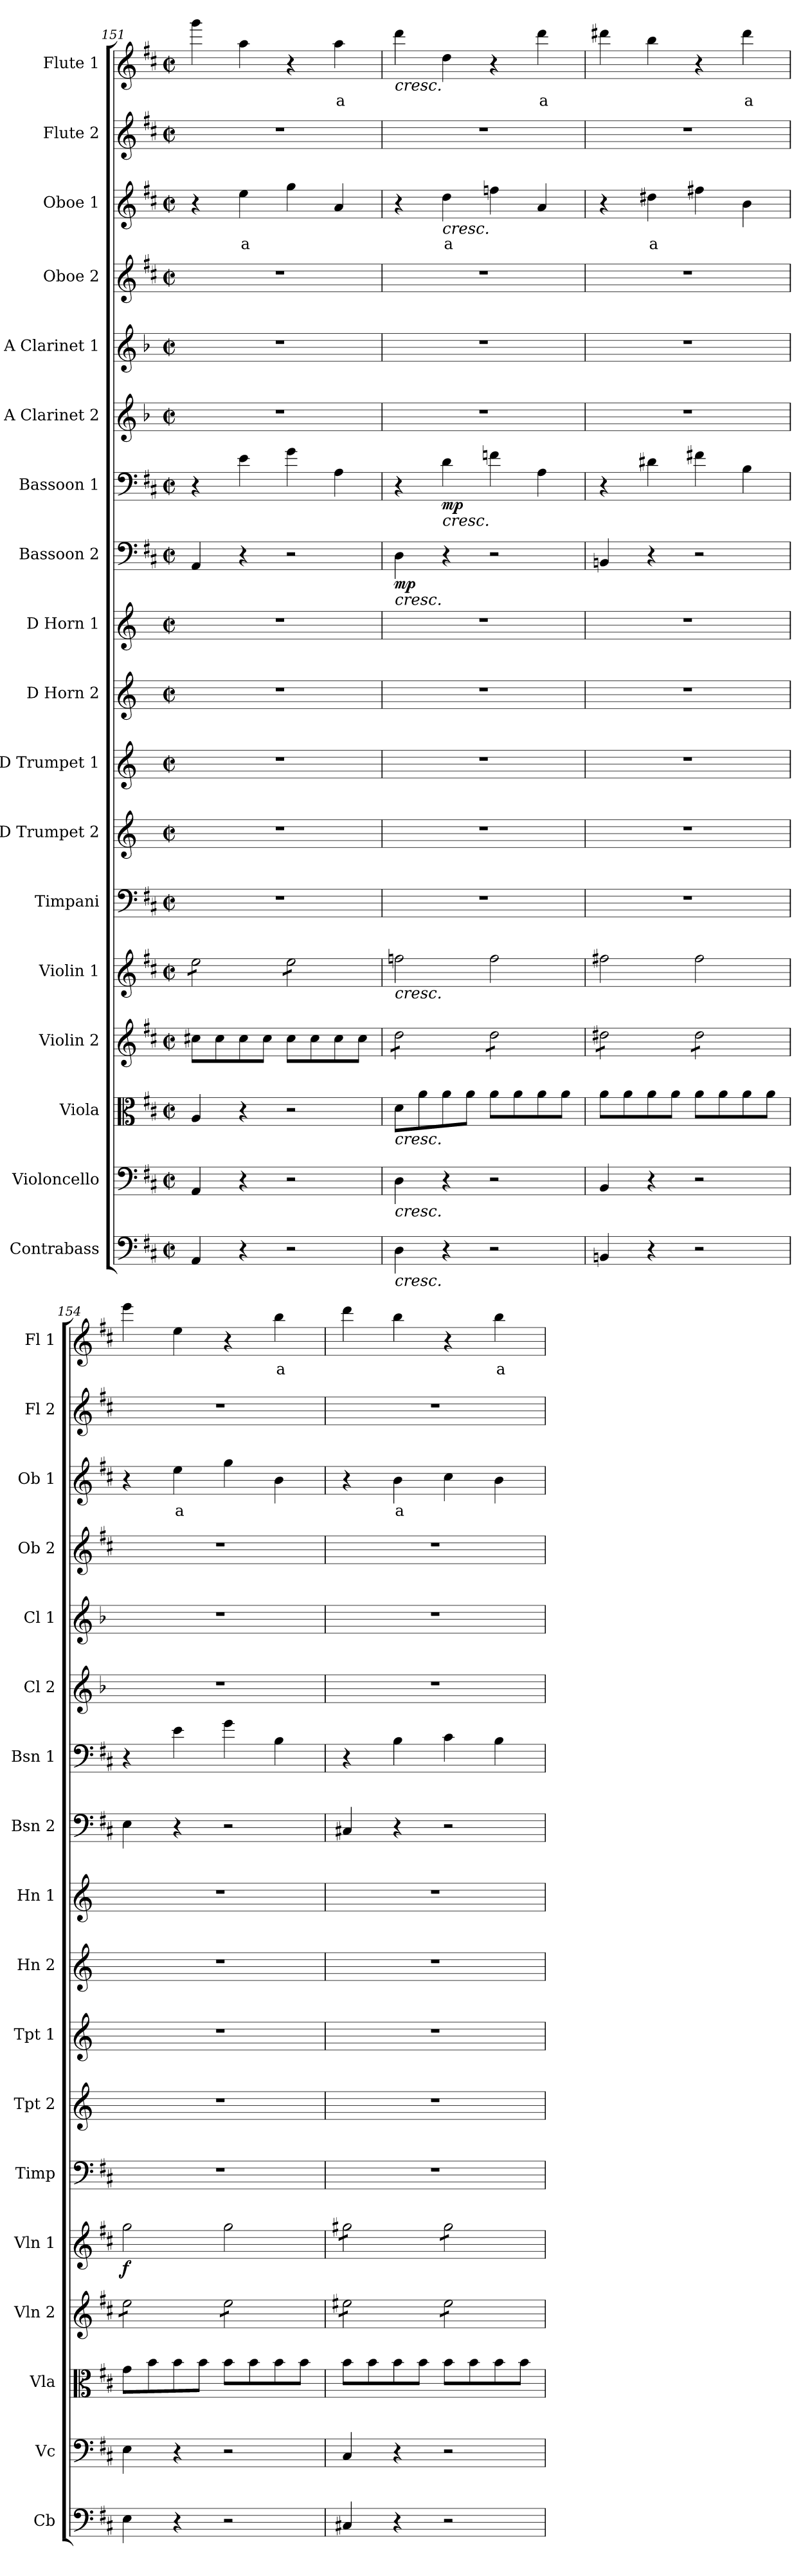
**kern	**kern	**kern	**kern	**kern	**dynam	**kern	**kern	**kern	**kern	**kern	**kern	**dynam	**kern	**dynam	**kern	**kern	**kern	**kern	**text	**kern	**kern	**text
*part18	*part17	*part16	*part15	*part14	*part14	*part13	*part12	*part11	*part10	*part9	*part8	*part8	*part7	*part7	*part6	*part5	*part4	*part3	*part3	*part2	*part1	*part1
*staff18	*staff17	*staff16	*staff15	*staff14	*staff14	*staff13	*staff12	*staff11	*staff10	*staff9	*staff8	*staff8	*staff7	*staff7	*staff6	*staff5	*staff4	*staff3	*staff3	*staff2	*staff1	*staff1
*I"Contrabass	*I"Violoncello	*I"Viola	*I"Violin 2	*I"Violin 1	*	*I"Timpani	*I"D Trumpet 2	*I"D Trumpet 1	*I"D Horn 2	*I"D Horn 1	*I"Bassoon 2	*	*I"Bassoon 1	*	*I"A Clarinet 2	*I"A Clarinet 1	*I"Oboe 2	*I"Oboe 1	*	*I"Flute 2	*I"Flute 1	*
*I'Cb	*I'Vc	*I'Vla	*I'Vln 2	*I'Vln 1	*	*I'Timp	*I'Tpt 2	*I'Tpt 1	*I'Hn 2	*I'Hn 1	*I'Bsn 2	*	*I'Bsn 1	*	*I'Cl 2	*I'Cl 1	*I'Ob 2	*I'Ob 1	*	*I'Fl 2	*I'Fl 1	*
!!LO:PB:g=z
*clefF4	*clefF4	*clefC3	*clefG2	*clefG2	*	*clefF4	*clefG2	*clefG2	*clefG2	*clefG2	*clefF4	*	*clefF4	*	*clefG2	*clefG2	*clefG2	*clefG2	*	*clefG2	*clefG2	*
*ITrd7c12	*	*	*	*	*	*	*ITrd-1c-2	*ITrd-1c-2	*ITrd6c10	*ITrd6c10	*	*	*	*	*ITrd2c3	*ITrd2c3	*	*	*	*	*	*
*k[f#c#]	*k[f#c#]	*k[f#c#]	*k[f#c#]	*k[f#c#]	*	*k[f#c#]	*k[f#c#]	*k[f#c#]	*k[f#c#]	*k[f#c#]	*k[f#c#]	*	*k[f#c#]	*	*k[f#c#]	*k[f#c#]	*k[f#c#]	*k[f#c#]	*	*k[f#c#]	*k[f#c#]	*
*M2/2	*M2/2	*M2/2	*M2/2	*M2/2	*	*M2/2	*M2/2	*M2/2	*M2/2	*M2/2	*M2/2	*	*M2/2	*	*M2/2	*M2/2	*M2/2	*M2/2	*	*M2/2	*M2/2	*
*met(c|)	*met(c|)	*met(c|)	*met(c|)	*met(c|)	*	*met(c|)	*met(c|)	*met(c|)	*met(c|)	*met(c|)	*met(c|)	*	*met(c|)	*	*met(c|)	*met(c|)	*met(c|)	*met(c|)	*	*met(c|)	*met(c|)	*
=151	=151	=151	=151	=151	=151	=151	=151	=151	=151	=151	=151	=151	=151	=151	=151	=151	=151	=151	=151	=151	=151	=151
*	*	*	*	*tremolo	*	*	*	*	*	*	*	*	*	*	*	*	*	*	*	*	*	*
4AAA/	4AA/	4A/	8cc#X\L	8ee\L	.	1r	1r	1r	1r	1r	4AA/	.	4r	.	1r	1r	1r	4r	.	1r	4ggg\	.
.	.	.	8cc#\	8ee\	.	.	.	.	.	.	.	.	.	.	.	.	.	.	.	.	.	.
!	!	!	!	!	!	!	!	!	!	!	!	!	!	!	!	!	!	!	!LO:LY:b:color=#FF0000	!	!	!
4r	4r	4r	8cc#\	8ee\	.	.	.	.	.	.	4r	.	4e\	.	.	.	.	4ee\	a	.	4aa\	.
.	.	.	8cc#\J	8ee\J	.	.	.	.	.	.	.	.	.	.	.	.	.	.	.	.	.	.
2r	2r	2r	8cc#\L	8ee\L	.	.	.	.	.	.	2r	.	4g\	.	.	.	.	4gg\	.	.	4r	.
.	.	.	8cc#\	8ee\	.	.	.	.	.	.	.	.	.	.	.	.	.	.	.	.	.	.
!	!	!	!	!	!	!	!	!	!	!	!	!	!	!	!	!	!	!	!	!	!	!LO:LY:b:color=#FF0000
.	.	.	8cc#\	8ee\	.	.	.	.	.	.	.	.	4A\	.	.	.	.	4a/	.	.	4aa\	a
.	.	.	8cc#\J	8ee\J	.	.	.	.	.	.	.	.	.	.	.	.	.	.	.	.	.	.
*	*	*	*	*Xtremolo	*	*	*	*	*	*	*	*	*	*	*	*	*	*	*	*	*	*
=152	=152	=152	=152	=152	=152	=152	=152	=152	=152	=152	=152	=152	=152	=152	=152	=152	=152	=152	=152	=152	=152	=152
!	!	!	!	!	!	!	!	!	!	!	!	!	!	!	!	!	!	!	!	!	!LO:TX:b:i:t=cresc.	!
!	!	!	!	!	!	!	!	!	!	!	!LO:TX:b:i:t=cresc.	!	!	!	!	!	!	!	!	!	!	!
!	!	!	!	!LO:TX:b:i:t=cresc.	!	!	!	!	!	!	!	!	!	!	!	!	!	!	!	!	!	!
!	!	!	!LO:TX:b:i:t=cresc.	!	!	!	!	!	!	!	!	!	!	!	!	!	!	!	!	!	!	!
!	!	!LO:TX:b:i:t=cresc.	!	!	!	!	!	!	!	!	!	!	!	!	!	!	!	!	!	!	!	!
!	!LO:TX:b:i:t=cresc.	!	!	!	!	!	!	!	!	!	!	!	!	!	!	!	!	!	!	!	!	!
!LO:TX:b:i:t=cresc.	!	!	!	!	!	!	!	!	!	!	!	!	!	!	!	!	!	!	!	!	!	!
!	!	!	!	!	!	!	!	!	!	!	!	!LO:DY:b	!	!	!	!	!	!	!	!	!	!
*	*	*	*tremolo	*	*	*	*	*	*	*	*	*	*	*	*	*	*	*	*	*	*	*
4DD\	4D\	8d\L	8dd\L	2ffn\	.	1r	1r	1r	1r	1r	4D\	mp	4r	.	1r	1r	1r	4r	.	1r	4ddd\	.
.	.	8a\	8dd\	.	.	.	.	.	.	.	.	.	.	.	.	.	.	.	.	.	.	.
!	!	!	!	!	!	!	!	!	!	!	!	!	!	!	!	!	!	!LO:TX:b:i:t=cresc.	!	!	!	!
!	!	!	!	!	!	!	!	!	!	!	!	!	!LO:TX:b:i:t=cresc.	!	!	!	!	!	!	!	!	!
!	!	!	!	!	!	!	!	!	!	!	!	!	!	!LO:DY:b	!	!	!	!	!LO:LY:b:color=#FF0000	!	!	!
4r	4r	8a\	8dd\	.	.	.	.	.	.	.	4r	.	4d\	mp	.	.	.	4dd\	a	.	4dd\	.
.	.	8a\J	8dd\J	.	.	.	.	.	.	.	.	.	.	.	.	.	.	.	.	.	.	.
2r	2r	8a\L	8dd\L	2ff\	.	.	.	.	.	.	2r	.	4fn\	.	.	.	.	4ffn\	.	.	4r	.
.	.	8a\	8dd\	.	.	.	.	.	.	.	.	.	.	.	.	.	.	.	.	.	.	.
!	!	!	!	!	!	!	!	!	!	!	!	!	!	!	!	!	!	!	!	!	!	!LO:LY:b:color=#FF0000
.	.	8a\	8dd\	.	.	.	.	.	.	.	.	.	4A\	.	.	.	.	4a/	.	.	4ddd\	a
.	.	8a\J	8dd\J	.	.	.	.	.	.	.	.	.	.	.	.	.	.	.	.	.	.	.
=153	=153	=153	=153	=153	=153	=153	=153	=153	=153	=153	=153	=153	=153	=153	=153	=153	=153	=153	=153	=153	=153	=153
4BBBn/	4BB/	8a\L	8dd#X\L	2ff#X\	.	1r	1r	1r	1r	1r	4BBn/	.	4r	.	1r	1r	1r	4r	.	1r	4ddd#X\	.
.	.	8a\	8dd#X\	.	.	.	.	.	.	.	.	.	.	.	.	.	.	.	.	.	.	.
!	!	!	!	!	!	!	!	!	!	!	!	!	!	!	!	!	!	!	!LO:LY:b:color=#FF0000	!	!	!
4r	4r	8a\	8dd#X\	.	.	.	.	.	.	.	4r	.	4d#X\	.	.	.	.	4dd#X\	a	.	4bb\	.
.	.	8a\J	8dd#X\J	.	.	.	.	.	.	.	.	.	.	.	.	.	.	.	.	.	.	.
2r	2r	8a\L	8dd#\L	2ff#\	.	.	.	.	.	.	2r	.	4f#X\	.	.	.	.	4ff#X\	.	.	4r	.
.	.	8a\	8dd#\	.	.	.	.	.	.	.	.	.	.	.	.	.	.	.	.	.	.	.
!	!	!	!	!	!	!	!	!	!	!	!	!	!	!	!	!	!	!	!	!	!	!LO:LY:b:color=#FF0000
.	.	8a\	8dd#\	.	.	.	.	.	.	.	.	.	4B\	.	.	.	.	4b\	.	.	4ddd#\	a
.	.	8a\J	8dd#\J	.	.	.	.	.	.	.	.	.	.	.	.	.	.	.	.	.	.	.
=154	=154	=154	=154	=154	=154	=154	=154	=154	=154	=154	=154	=154	=154	=154	=154	=154	=154	=154	=154	=154	=154	=154
!	!	!	!	!	!LO:DY:b	!	!	!	!	!	!	!	!	!	!	!	!	!	!	!	!	!
4EE\	4E\	8g\L	8ee\L	2gg\	f	1r	1r	1r	1r	1r	4E\	.	4r	.	1r	1r	1r	4r	.	1r	4eee\	.
.	.	8b\	8ee\	.	.	.	.	.	.	.	.	.	.	.	.	.	.	.	.	.	.	.
!	!	!	!	!	!	!	!	!	!	!	!	!	!	!	!	!	!	!	!LO:LY:b:color=#FF0000	!	!	!
4r	4r	8b\	8ee\	.	.	.	.	.	.	.	4r	.	4e\	.	.	.	.	4ee\	a	.	4ee\	.
.	.	8b\J	8ee\J	.	.	.	.	.	.	.	.	.	.	.	.	.	.	.	.	.	.	.
2r	2r	8b\L	8ee\L	2gg\	.	.	.	.	.	.	2r	.	4g\	.	.	.	.	4gg\	.	.	4r	.
.	.	8b\	8ee\	.	.	.	.	.	.	.	.	.	.	.	.	.	.	.	.	.	.	.
!	!	!	!	!	!	!	!	!	!	!	!	!	!	!	!	!	!	!	!	!	!	!LO:LY:b:color=#FF0000
.	.	8b\	8ee\	.	.	.	.	.	.	.	.	.	4B\	.	.	.	.	4b\	.	.	4bb\	a
.	.	8b\J	8ee\J	.	.	.	.	.	.	.	.	.	.	.	.	.	.	.	.	.	.	.
=155	=155	=155	=155	=155	=155	=155	=155	=155	=155	=155	=155	=155	=155	=155	=155	=155	=155	=155	=155	=155	=155	=155
*	*	*	*	*tremolo	*	*	*	*	*	*	*	*	*	*	*	*	*	*	*	*	*	*
4CC#X/	4C#/	8b\L	8ee#X\L	8gg#X\L	.	1r	1r	1r	1r	1r	4C#X/	.	4r	.	1r	1r	1r	4r	.	1r	4ddd\	.
.	.	8b\	8ee#X\	8gg#X\	.	.	.	.	.	.	.	.	.	.	.	.	.	.	.	.	.	.
!	!	!	!	!	!	!	!	!	!	!	!	!	!	!	!	!	!	!	!LO:LY:b:color=#FF0000	!	!	!
4r	4r	8b\	8ee#X\	8gg#X\	.	.	.	.	.	.	4r	.	4B\	.	.	.	.	4b\	a	.	4bb\	.
.	.	8b\J	8ee#X\J	8gg#X\J	.	.	.	.	.	.	.	.	.	.	.	.	.	.	.	.	.	.
2r	2r	8b\L	8ee#\L	8gg#\L	.	.	.	.	.	.	2r	.	4c#\	.	.	.	.	4cc#\	.	.	4r	.
.	.	8b\	8ee#\	8gg#\	.	.	.	.	.	.	.	.	.	.	.	.	.	.	.	.	.	.
!	!	!	!	!	!	!	!	!	!	!	!	!	!	!	!	!	!	!	!	!	!	!LO:LY:b:color=#FF0000
.	.	8b\	8ee#\	8gg#\	.	.	.	.	.	.	.	.	4B\	.	.	.	.	4b\	.	.	4bb\	a
.	.	8b\J	8ee#\J	8gg#\J	.	.	.	.	.	.	.	.	.	.	.	.	.	.	.	.	.	.
*	*	*	*	*Xtremolo	*	*	*	*	*	*	*	*	*	*	*	*	*	*	*	*	*	*
*	*	*	*Xtremolo	*	*	*	*	*	*	*	*	*	*	*	*	*	*	*	*	*	*	*
=	=	=	=	=	=	=	=	=	=	=	=	=	=	=	=	=	=	=	=	=	=	=
*-	*-	*-	*-	*-	*-	*-	*-	*-	*-	*-	*-	*-	*-	*-	*-	*-	*-	*-	*-	*-	*-	*-
